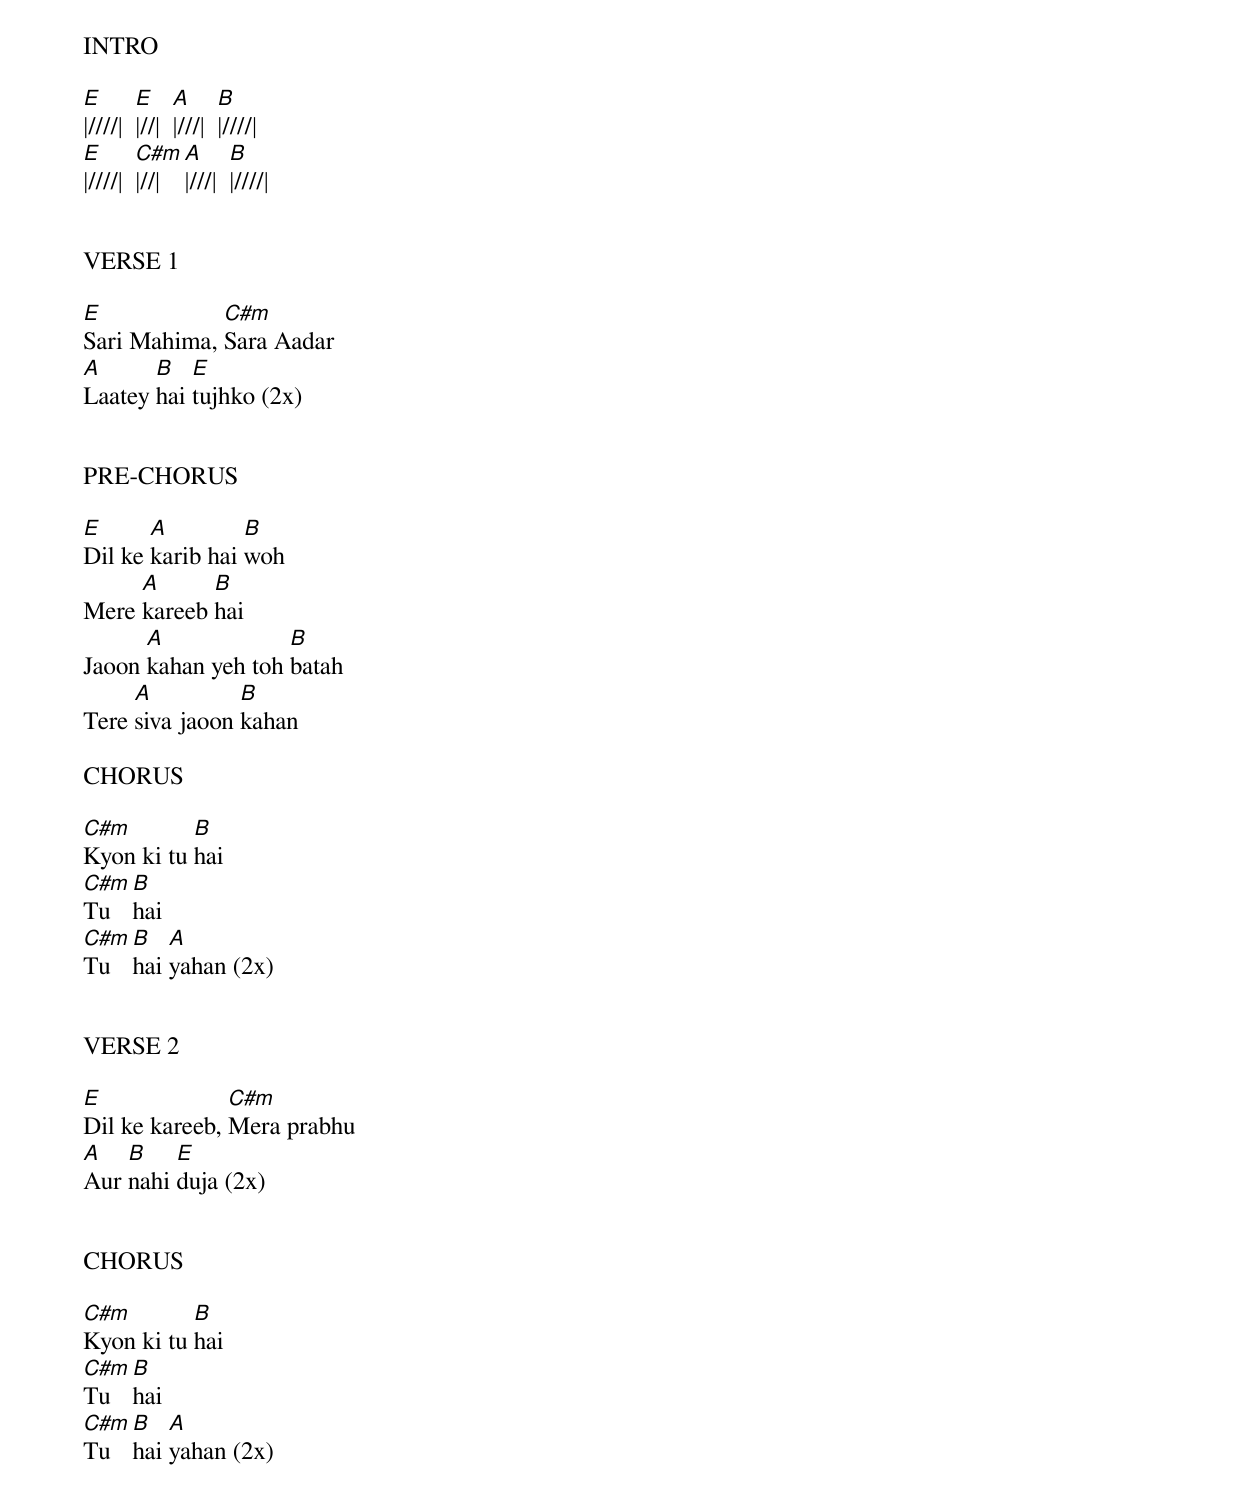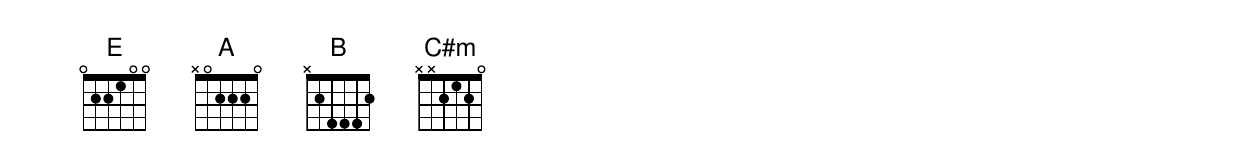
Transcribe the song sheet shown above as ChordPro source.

INTRO

[E]|////|  [E]|//|  [A]|///|  [B]|////|
[E]|////|  [C#m]|//|  [A]|///|  [B]|////|


VERSE 1

[E]Sari Mahima, [C#m]Sara Aadar
[A]Laatey [B]hai [E]tujhko (2x)


PRE-CHORUS

[E]Dil ke [A]karib hai [B]woh
Mere [A]kareeb [B]hai
Jaoon [A]kahan yeh toh [B]batah
Tere [A]siva jaoon [B]kahan

CHORUS

[C#m]Kyon ki tu [B]hai
[C#m]Tu   [B]hai
[C#m]Tu   [B]hai [A]yahan (2x)


VERSE 2

[E]Dil ke kareeb, [C#m]Mera prabhu
[A]Aur [B]nahi [E]duja (2x)


CHORUS

[C#m]Kyon ki tu [B]hai
[C#m]Tu   [B]hai
[C#m]Tu   [B]hai [A]yahan (2x)
